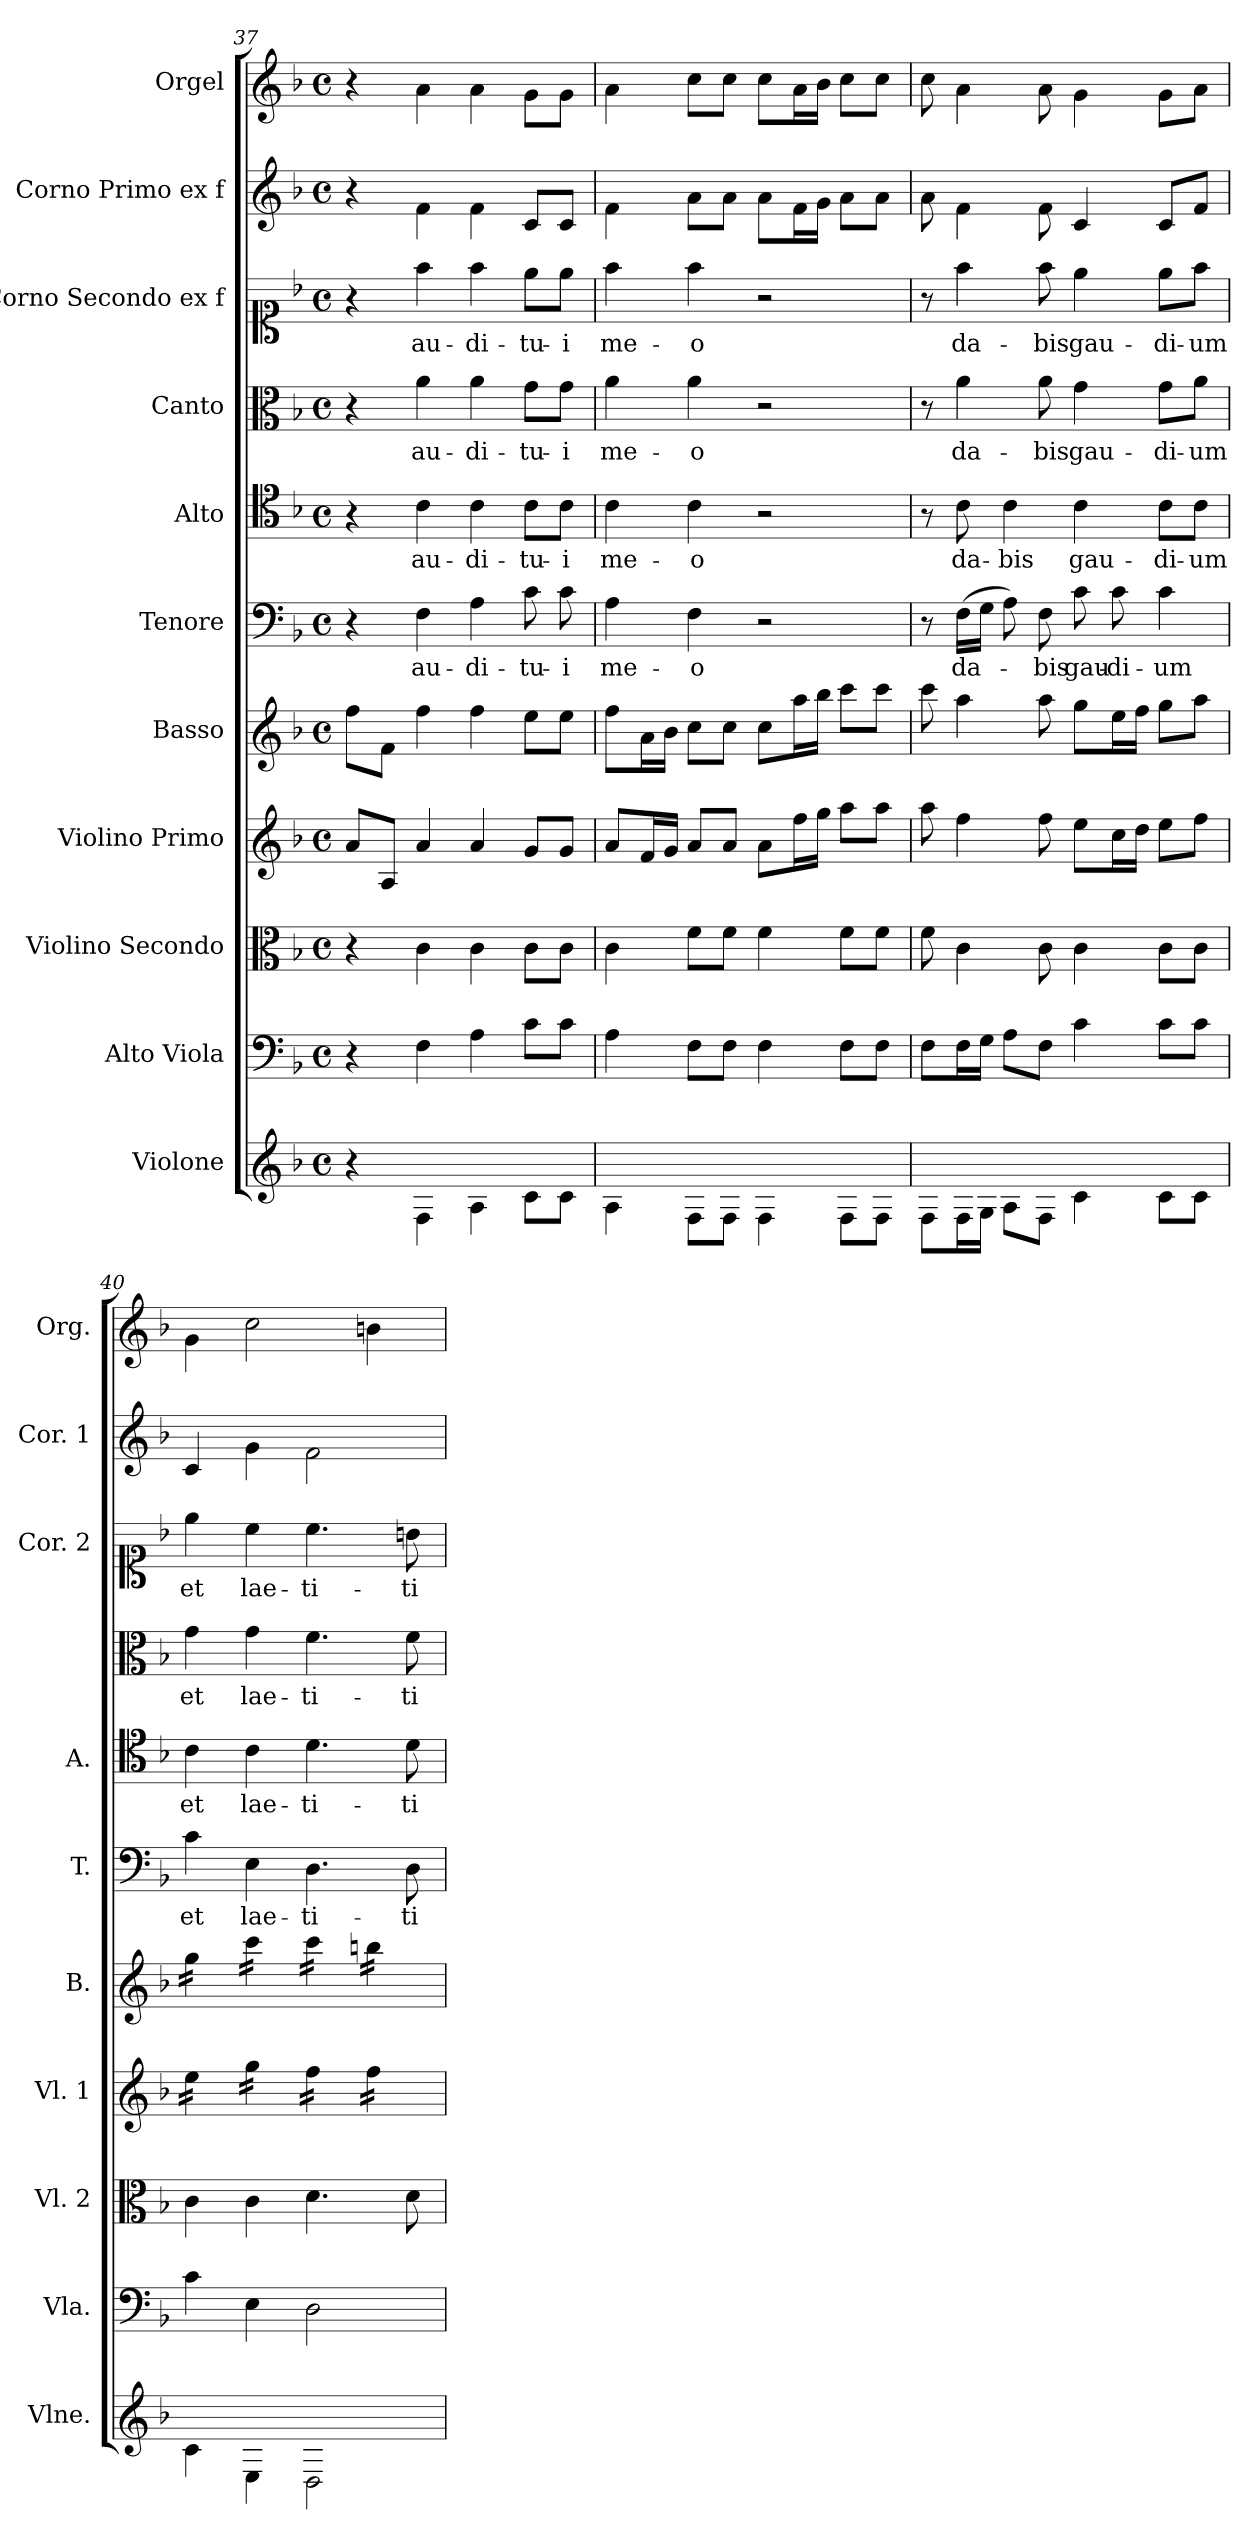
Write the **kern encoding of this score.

**kern	**kern	**kern	**kern	**kern	**kern	**text	**kern	**text	**kern	**text	**kern	**text	**kern	**kern
*part11	*part10	*part9	*part8	*part7	*part6	*part6	*part5	*part5	*part4	*part4	*part3	*part3	*part2	*part1
*staff11	*staff10	*staff9	*staff8	*staff7	*staff6	*staff6	*staff5	*staff5	*staff4	*staff4	*staff3	*staff3	*staff2	*staff1
*I"Violone	*I"Alto Viola	*I"Violino Secondo	*I"Violino Primo	*I"Basso	*I"Tenore	*	*I"Alto	*	*I"Canto	*	*I"Corno Secondo ex f	*	*I"Corno Primo ex f	*I"Orgel
*I'Vlne.	*I'Vla.	*I'Vl. 2	*I'Vl. 1	*I'B.	*I'T.	*	*I'A.	*	*	*	*I'Cor. 2	*	*I'Cor. 1	*I'Org.
!!LO:PB:g=z
*clefG2	*clefF4	*clefC3	*clefG2	*clefG2	*clefF4	*	*clefC4	*	*clefC3	*	*clefC1	*	*clefG2	*clefG2
*	*ITrd7c12	*	*	*	*	*	*	*	*	*	*	*	*ITrd0c7	*ITrd0c7
*k[b-]	*k[b-]	*k[b-]	*k[b-]	*k[b-]	*k[b-]	*	*k[b-]	*	*k[b-]	*	*k[b-]	*	*k[b-]	*k[b-]
*M4/4	*M4/4	*M4/4	*M4/4	*M4/4	*M4/4	*	*M4/4	*	*M4/4	*	*M4/4	*	*M4/4	*M4/4
*met(c)	*met(c)	*met(c)	*met(c)	*met(c)	*met(c)	*	*met(c)	*	*met(c)	*	*met(c)	*	*met(c)	*met(c)
=37	=37	=37	=37	=37	=37	=37	=37	=37	=37	=37	=37	=37	=37	=37
4r	4r	4r	8a/L	8ff\L	4r	.	4r	.	4r	.	4r	.	4r	4r
.	.	.	8A/J	8f\J	.	.	.	.	.	.	.	.	.	.
4F\	4FF\	4c\	4a/	4ff\	4F\	au-	4c\	au-	4a\	au-	4ff\	au-	4f\	4a\
4A\	4AA\	4c\	4a/	4ff\	4A\	-di-	4c\	-di-	4a\	-di-	4ff\	-di-	4f\	4a\
8c\L	8C\L	8c\L	8g/L	8ee\L	8c\	-tu-	8c\L	-tu-	8g\L	-tu-	8ee\L	-tu-	8c/L	8g\L
8c\J	8C\J	8c\J	8g/J	8ee\J	8c\	-i	8c\J	-i	8g\J	-i	8ee\J	-i	8c/J	8g\J
=38	=38	=38	=38	=38	=38	=38	=38	=38	=38	=38	=38	=38	=38	=38
4A\	4AA\	4c\	8a/L	8ff\L	4A\	me-	4c\	me-	4a\	me-	4ff\	me-	4f\	4a\
.	.	.	16f/L	16a\L	.	.	.	.	.	.	.	.	.	.
.	.	.	16g/JJ	16b-\JJ	.	.	.	.	.	.	.	.	.	.
8F\L	8FF\L	8f\L	8a/L	8cc\L	4F\	-o	4c\	-o	4a\	-o	4ff\	-o	8a\L	8cc\L
8F\J	8FF\J	8f\J	8a/J	8cc\J	.	.	.	.	.	.	.	.	8a\J	8cc\J
4F\	4FF\	4f\	8a\L	8cc\L	2r	.	2r	.	2r	.	2r	.	8a\L	8cc\L
.	.	.	16ff\L	16aa\L	.	.	.	.	.	.	.	.	16f\L	16a\L
.	.	.	16gg\JJ	16bb-\JJ	.	.	.	.	.	.	.	.	16g\JJ	16b-\JJ
8F\L	8FF\L	8f\L	8aa\L	8ccc\L	.	.	.	.	.	.	.	.	8a\L	8cc\L
8F\J	8FF\J	8f\J	8aa\J	8ccc\J	.	.	.	.	.	.	.	.	8a\J	8cc\J
=39	=39	=39	=39	=39	=39	=39	=39	=39	=39	=39	=39	=39	=39	=39
8F\L	8FF\L	8f\	8aa\	8ccc\	8r	.	8r	.	8r	.	8r	.	8a\	8cc\
16F\L	16FF\L	4c\	4ff\	4aa\	(>16F\LL	da-	8c\	da-	4a\	da-	4ff\	da-	4f\	4a\
16G\JJ	16GG\JJ	.	.	.	16G\JJ	.	.	.	.	.	.	.	.	.
8A\L	8AA\L	.	.	.	8A\)	.	4c\	-bis	.	.	.	.	.	.
8F\J	8FF\J	8c\	8ff\	8aa\	8F\	-bis	.	.	8a\	-bis	8ff\	-bis	8f\	8a\
4c\	4C\	4c\	8ee\L	8gg\L	8c\	gau-	4c\	gau-	4g\	gau-	4ee\	gau-	4c/	4g\
.	.	.	16cc\L	16ee\L	8c\	-di-	.	.	.	.	.	.	.	.
.	.	.	16dd\JJ	16ff\JJ	.	.	.	.	.	.	.	.	.	.
8c\L	8C\L	8c\L	8ee\L	8gg\L	4c\	-um	8c\L	-di-	8g\L	-di-	8ee\L	-di-	8c/L	8g\L
8c\J	8C\J	8c\J	8ff\J	8aa\J	.	.	8c\J	-um	8a\J	-um	8ff\J	-um	8f/J	8a\J
=40	=40	=40	=40	=40	=40	=40	=40	=40	=40	=40	=40	=40	=40	=40
*	*	*	*tremolo	*	*	*	*	*	*	*	*	*	*	*
*	*	*	*	*tremolo	*	*	*	*	*	*	*	*	*	*
4c\	4C\	4c\	16ee\LL	16gg\LL	4c\	et	4c\	et	4g\	et	4ee\	et	4c/	4g\
.	.	.	16ee\	16gg\	.	.	.	.	.	.	.	.	.	.
.	.	.	16ee\	16gg\	.	.	.	.	.	.	.	.	.	.
.	.	.	16ee\JJ	16gg\JJ	.	.	.	.	.	.	.	.	.	.
4E\	4EE\	4c\	16gg\LL	16ccc\LL	4E\	lae-	4c\	lae-	4g\	lae-	4cc\	lae-	4g\	2cc\
.	.	.	16gg\	16ccc\	.	.	.	.	.	.	.	.	.	.
.	.	.	16gg\	16ccc\	.	.	.	.	.	.	.	.	.	.
.	.	.	16gg\JJ	16ccc\JJ	.	.	.	.	.	.	.	.	.	.
2D\	2DD\	4.d\	16ff\LL	16ccc\LL	4.D\	-ti-	4.d\	-ti-	4.f\	-ti-	4.cc\	-ti-	2f\	.
.	.	.	16ff\	16ccc\	.	.	.	.	.	.	.	.	.	.
.	.	.	16ff\	16ccc\	.	.	.	.	.	.	.	.	.	.
.	.	.	16ff\JJ	16ccc\JJ	.	.	.	.	.	.	.	.	.	.
.	.	.	16ff\LL	16bbn\LL	.	.	.	.	.	.	.	.	.	4bn\
.	.	.	16ff\	16bbn\	.	.	.	.	.	.	.	.	.	.
.	.	8d\	16ff\	16bbn\	8D\	-ti-	8d\	-ti-	8f\	-ti-	8bn\	-ti-	.	.
.	.	.	16ff\JJ	16bbn\JJ	.	.	.	.	.	.	.	.	.	.
*	*	*	*	*Xtremolo	*	*	*	*	*	*	*	*	*	*
*	*	*	*Xtremolo	*	*	*	*	*	*	*	*	*	*	*
=	=	=	=	=	=	=	=	=	=	=	=	=	=	=
*-	*-	*-	*-	*-	*-	*-	*-	*-	*-	*-	*-	*-	*-	*-
